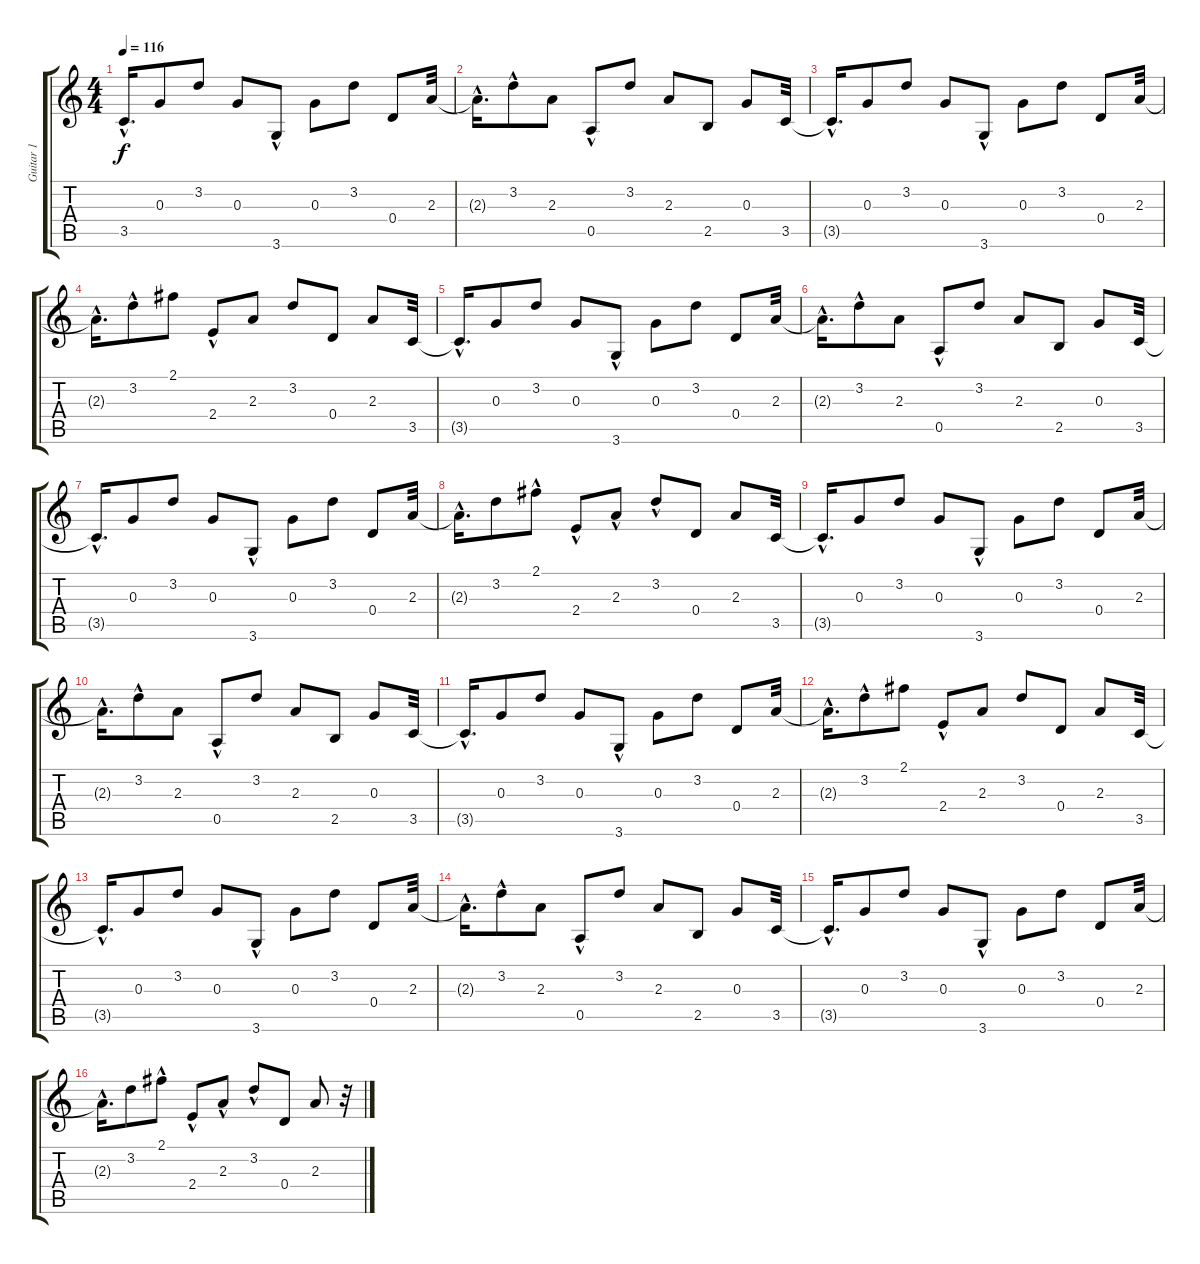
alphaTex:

\track ("Guitar 1" "Guitar 1") {instrument distortionguitar}
\staff {score tabs}
\tuning (E4 B3 G3 D3 A2 E2) {hide}
\ts (4 4)
\tempo 116
\clef g2
\ks c
3.5{hac t}.16{d dy f} 0.3.8 3.2.8 0.3.8 3.6{hac}.8 0.3.8 3.2.8 0.4.8 2.3.32 |
2.3{hac t}.16{d} 3.2{hac}.8 2.3.8 0.5{hac}.8 3.2.8 2.3.8 2.5.8 0.3.8 3.5.32 |
3.5{hac t}.16{d} 0.3.8 3.2.8 0.3.8 3.6{hac}.8 0.3.8 3.2.8 0.4.8 2.3.32 |
2.3{hac t}.16{d} 3.2{hac}.8 2.1.8 2.4{hac}.8 2.3.8 3.2.8 0.4.8 2.3.8 3.5.32 |
3.5{hac t}.16{d} 0.3.8 3.2.8 0.3.8 3.6{hac}.8 0.3.8 3.2.8 0.4.8 2.3.32 |
2.3{hac t}.16{d} 3.2{hac}.8 2.3.8 0.5{hac}.8 3.2.8 2.3.8 2.5.8 0.3.8 3.5.32{instrument distortionguitar} |
3.5{hac t}.16{d} 0.3.8 3.2.8 0.3.8 3.6{hac}.8 0.3.8 3.2.8 0.4.8 2.3.32{volume 16} |
2.3{hac t}.16{d} 3.2.8{volume 16} 2.1{hac}.8{volume 16} 2.4{hac}.8{volume 15} 2.3{hac}.8{volume 15} 3.2{hac}.8{volume 15} 0.4.8{volume 15} 2.3.8{volume 14} 3.5.32{volume 14} |
3.5{hac t}.16{d} 0.3.8{volume 14} 3.2.8{volume 14} 0.3.8{volume 14} 3.6{hac}.8{volume 13} 0.3.8{volume 13} 3.2.8{volume 13} 0.4.8{volume 13} 2.3.32{volume 12} |
2.3{hac t}.16{d} 3.2{hac}.8{volume 12} 2.3.8{volume 12} 0.5{hac}.8{volume 12} 3.2.8{volume 12} 2.3.8{volume 11} 2.5.8{volume 11} 0.3.8{volume 11} 3.5.32{volume 11} |
3.5{hac t}.16{d} 0.3.8{volume 10} 3.2.8{volume 10} 0.3.8{volume 10} 3.6{hac}.8{volume 10} 0.3.8{volume 10} 3.2.8{volume 9} 0.4.8{volume 9} 2.3.32{volume 9} |
2.3{hac t}.16{d} 3.2{hac}.8{volume 9} 2.1.8{volume 8} 2.4{hac}.8{volume 8} 2.3.8{volume 8} 3.2.8{volume 8} 0.4.8{volume 8} 2.3.8{volume 7} 3.5.32{volume 7} |
3.5{hac t}.16{d} 0.3.8{volume 7} 3.2.8{volume 7} 0.3.8{volume 6} 3.6{hac}.8{volume 6} 0.3.8{volume 6} 3.2.8{volume 6} 0.4.8{volume 6} 2.3.32{volume 5} |
2.3{hac t}.16{d} 3.2{hac}.8{volume 5} 2.3.8{volume 5} 0.5{hac}.8{volume 5} 3.2.8{volume 4} 2.3.8{volume 4} 2.5.8{volume 4} 0.3.8{volume 4} 3.5.32{volume 4 instrument distortionguitar} |
3.5{hac t}.16{d} 0.3.8{volume 3} 3.2.8{volume 3} 0.3.8{volume 3} 3.6{hac}.8{volume 3} 0.3.8{volume 2} 3.2.8{volume 2} 0.4.8{volume 2} 2.3.32{volume 2} |
2.3{hac t}.16{d} 3.2.8{volume 1} 2.1{hac}.8{volume 1} 2.4{hac}.8{volume 1} 2.3{hac}.8{volume 1} 3.2{hac}.8{volume 1} 0.4.8{volume 0} 2.3.8{volume 0} r.32
